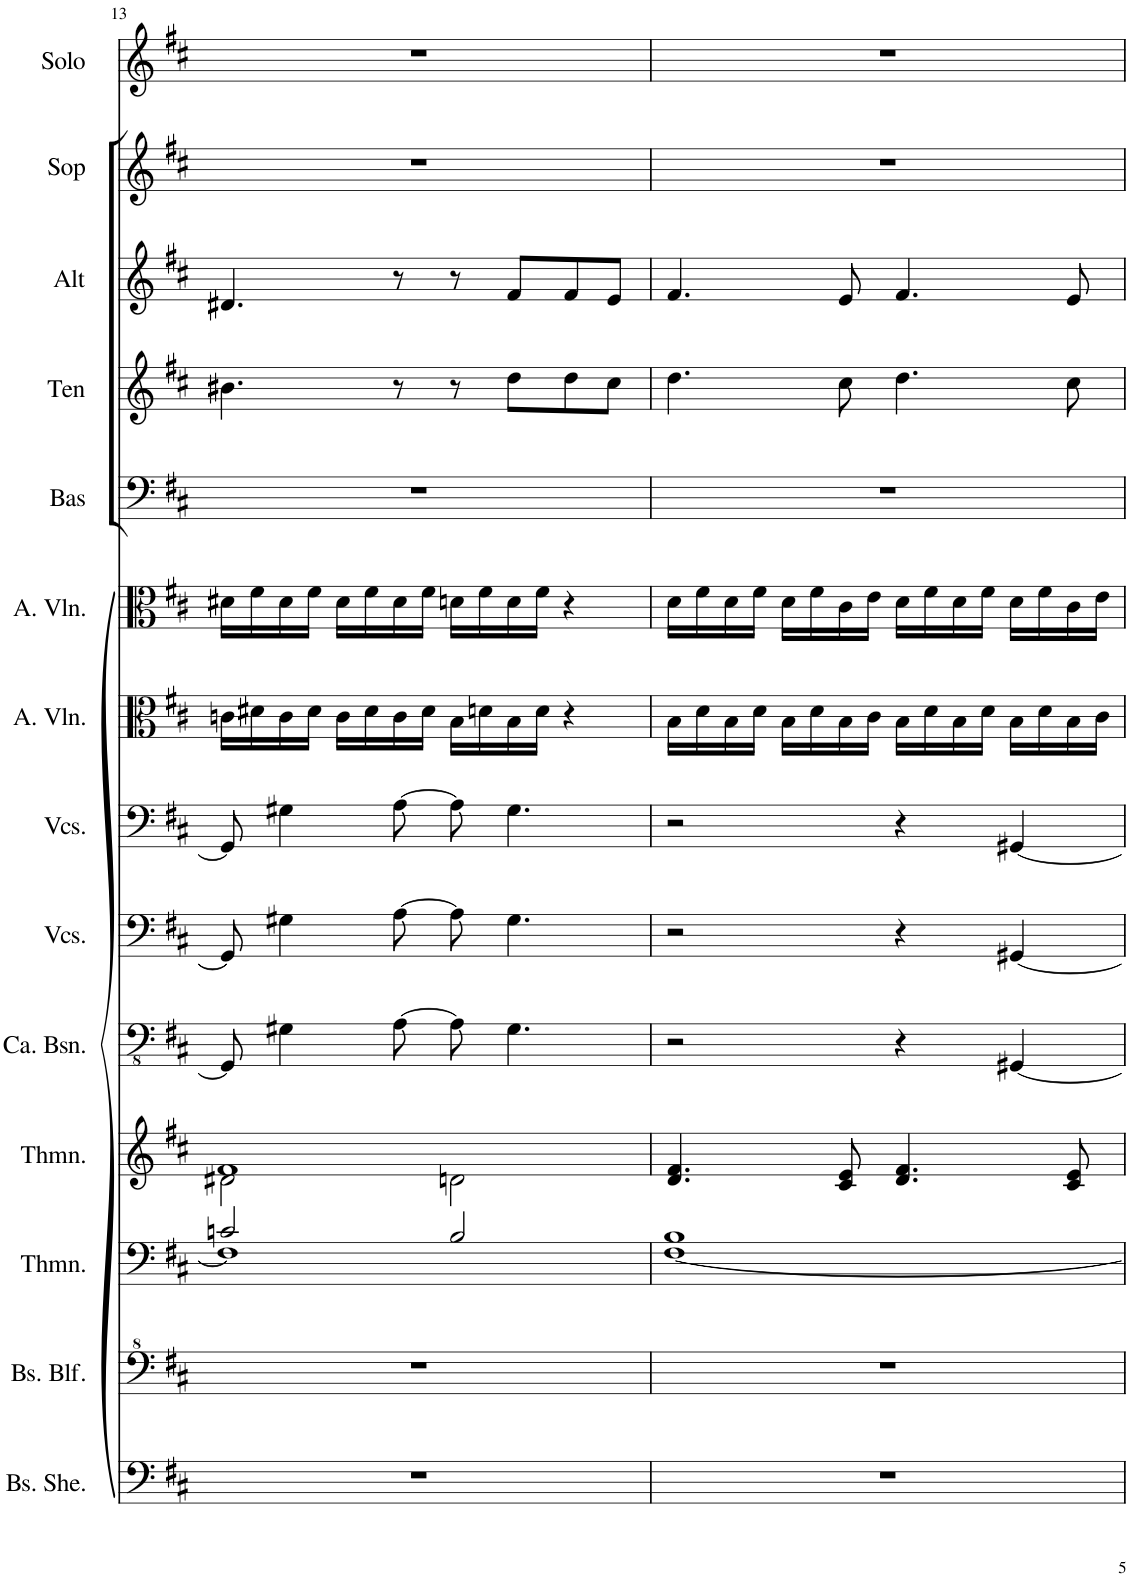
**kern	**kern	**kern	**kern	**kern	**kern	**kern	**kern	**kern	**kern	**kern	**kern	**kern	**kern
*part14	*part13	*part12	*part11	*part10	*part9	*part8	*part7	*part6	*part5	*part4	*part3	*part2	*part1
*staff14	*staff13	*staff12	*staff11	*staff10	*staff9	*staff8	*staff7	*staff6	*staff5	*staff4	*staff3	*staff2	*staff1
*I"Bas-sheng, Organ lh2	*I"Bas-blokfluit, Organ rh2	*I"Theremin, Organ lh1	*I"Theremin, Organ rh1	*I"Contrabassen, Double bass	*I"Violoncellos, Cello II	*I"Violoncellos, Cello I	*I"Altviolen, Viola II	*I"Altviolen, Viola I	*I"Bas	*I"Ten	*I"Alt	*I"Sopraan	*I"Bariton solo
*I'Bs. She.	*I'Bs. Blf.	*I'Thmn.	*I'Thmn.	*I'Ca. Bsn.	*I'Vcs.	*I'Vcs.	*I'A. Vln.	*I'A. Vln.	*I'Bas	*I'Ten	*I'Alt	*I'Sop	*I'Solo
!!LO:PB:g=z
*clefF4	*clefF^4	*clefF4	*clefG2	*clefFv4	*clefF4	*clefF4	*clefC3	*clefC3	*clefF4	*clefG2	*clefG2	*clefG2	*clefG2
*	*	*	*	*	*	*	*	*	*	*Trd1c2	*Trd1c2	*	*Trd4c7
*k[f#c#]	*k[f#c#]	*k[f#c#]	*k[f#c#]	*k[f#c#]	*k[f#c#]	*k[f#c#]	*k[f#c#]	*k[f#c#]	*k[f#c#]	*k[f#c#]	*k[f#c#]	*k[f#c#]	*k[f#c#]
*M4/4	*M4/4	*M4/4	*M4/4	*M4/4	*M4/4	*M4/4	*M4/4	*M4/4	*M4/4	*M4/4	*M4/4	*M4/4	*M4/4
=13	=13	=13	=13	=13	=13	=13	=13	=13	=13	=13	=13	=13	=13
*	*	*^	*^	*	*	*	*	*	*	*	*	*	*
1r	1r	2cn/	1F#]	1f#	2d#X\	8GGG#/]	8GG#/]	8GG#/]	16cn\LL	16d#X\LL	1r	4.b#X\	4.d#X/	1r	1r
.	.	.	.	.	.	.	.	.	16d#X\	16f#\	.	.	.	.	.
.	.	.	.	.	.	4GG#X\	4G#X\	4G#X\	16c\	16d#\	.	.	.	.	.
.	.	.	.	.	.	.	.	.	16d#\JJ	16f#\JJ	.	.	.	.	.
.	.	.	.	.	.	.	.	.	16c\LL	16d#\LL	.	.	.	.	.
.	.	.	.	.	.	.	.	.	16d#\	16f#\	.	.	.	.	.
.	.	.	.	.	.	[8AA\	[8A\	[8A\	16c\	16d#\	.	8r	8r	.	.
.	.	.	.	.	.	.	.	.	16d#\JJ	16f#\JJ	.	.	.	.	.
.	.	2B/	.	.	2dn\	8AA\]	8A\]	8A\]	16B\LL	16dn\LL	.	8r	8r	.	.
.	.	.	.	.	.	.	.	.	16dn\	16f#\	.	.	.	.	.
.	.	.	.	.	.	4.GG#\	4.G#\	4.G#\	16B\	16d\	.	8dd\L	8f#/L	.	.
.	.	.	.	.	.	.	.	.	16d\JJ	16f#\JJ	.	.	.	.	.
.	.	.	.	.	.	.	.	.	4r	4r	.	8dd\	8f#/	.	.
.	.	.	.	.	.	.	.	.	.	.	.	8cc#\J	8e/J	.	.
*	*	*	*	*v	*v	*	*	*	*	*	*	*	*	*	*
=14	=14	=14	=14	=14	=14	=14	=14	=14	=14	=14	=14	=14	=14	=14
1r	1r	1B	[1F#	4.d/ 4.f#/	2r	2r	2r	16B\LL	16d\LL	1r	4.dd\	4.f#/	1r	1r
.	.	.	.	.	.	.	.	16d\	16f#\	.	.	.	.	.
.	.	.	.	.	.	.	.	16B\	16d\	.	.	.	.	.
.	.	.	.	.	.	.	.	16d\JJ	16f#\JJ	.	.	.	.	.
.	.	.	.	.	.	.	.	16B\LL	16d\LL	.	.	.	.	.
.	.	.	.	.	.	.	.	16d\	16f#\	.	.	.	.	.
.	.	.	.	8c#/ 8e/	.	.	.	16B\	16c#\	.	8cc#\	8e/	.	.
.	.	.	.	.	.	.	.	16c#\JJ	16e\JJ	.	.	.	.	.
.	.	.	.	4.d/ 4.f#/	4r	4r	4r	16B\LL	16d\LL	.	4.dd\	4.f#/	.	.
.	.	.	.	.	.	.	.	16d\	16f#\	.	.	.	.	.
.	.	.	.	.	.	.	.	16B\	16d\	.	.	.	.	.
.	.	.	.	.	.	.	.	16d\JJ	16f#\JJ	.	.	.	.	.
.	.	.	.	.	[4GGG#X/	[4GG#X/	[4GG#X/	16B\LL	16d\LL	.	.	.	.	.
.	.	.	.	.	.	.	.	16d\	16f#\	.	.	.	.	.
.	.	.	.	8c#/ 8e/	.	.	.	16B\	16c#\	.	8cc#\	8e/	.	.
.	.	.	.	.	.	.	.	16c#\JJ	16e\JJ	.	.	.	.	.
*	*	*v	*v	*	*	*	*	*	*	*	*	*	*	*
=	=	=	=	=	=	=	=	=	=	=	=	=	=
*-	*-	*-	*-	*-	*-	*-	*-	*-	*-	*-	*-	*-	*-
